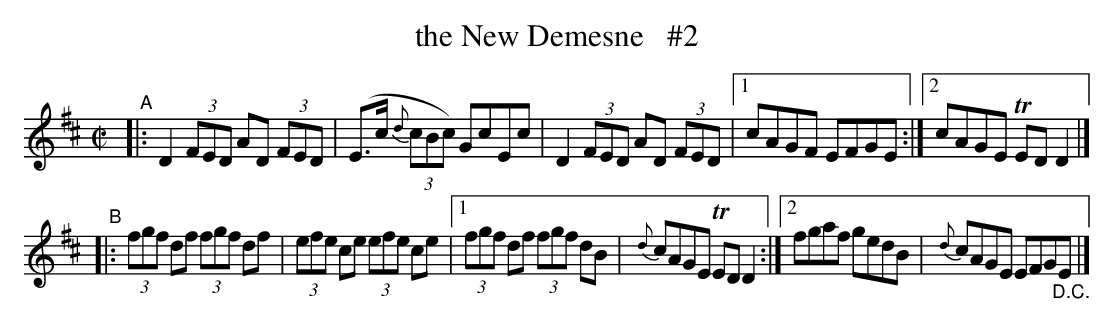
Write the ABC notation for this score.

X:1
T: the New Demesne   #2
M: C|
L: 1/8
K: D
"^A"\
|: D2(3FED AD (3FED | (E>c (3{d}cBc) GcEc \
|  D2(3FED AD (3FED |[1 cAGF EFGE :|[2 cAGE TEDD2 |]
"^B"\
|: (3fgf df (3fgf df | (3efe ce (3efe ce |\
[1 (3fgf df (3fgf dB | {d}cAGE TEDD2 :|\
[2 fgaf gedB | {d}cAGE EFG"_D.C."E |]
